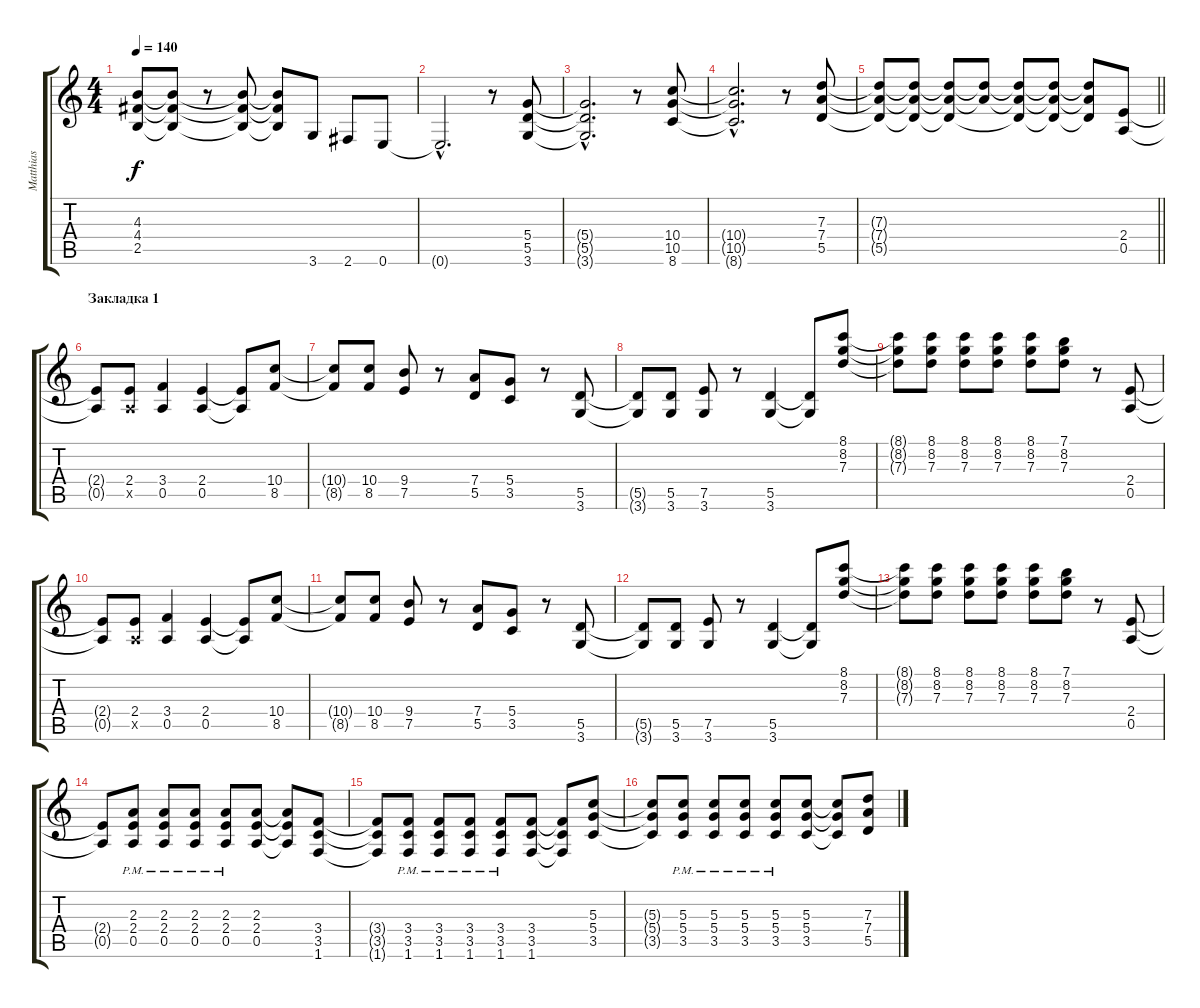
\track ("Matthias" "Matthias") {instrument distortionguitar}
\staff {score tabs}
\tuning (E4 B3 G3 D3 A2 E2) {hide}
\ts (4 4)
\tempo 140
\clef g2
\ks c
(4.3{t} 4.4{t} 2.5{t}).8{dy f} (4.3{t} 4.4{t} 2.5{t}).8 r.8 (4.3{t} 4.4{t} 2.5{t}).8 (4.3{t} 4.4{t} 2.5{t}).8 3.6.8 2.6.8 0.6.8 |
0.6{hac t}.2{d} r.8 (5.4 5.5 3.6).8 |
(5.4{hac t} 5.5{hac t} 3.6{hac t}).2{d} r.8 (10.4 10.5 8.6).8 |
(10.4{hac t} 10.5{hac t} 8.6{hac t}).2{d} r.8 (7.3 7.4 5.5).8 |
\barLineRight lightlight
(7.3{t} 7.4{t} 5.5{t}).8 (7.3{t} 7.4{t} 5.5{t}).8 (7.3{t} 7.4{t} 5.5{t}).8 (7.3{t} 7.4{t}).8 (7.3{t} 7.4{t} 5.5{t}).8 (7.3{t} 7.4{t} 5.5{t}).8 (7.3{t} 7.4{t} 5.5{t}).8 (2.4 0.5).8 |
\section ("" "Закладка 1")
(2.4{t} 0.5{t}).8 (2.4 0.5{x}).8 (3.4 0.5).4 (2.4 0.5).4 (2.4{t} 0.5{t}).8 (10.4 8.5).8 |
(10.4{t} 8.5{t}).8 (10.4 8.5).8 (9.4 7.5).8 r.8 (7.4 5.5).8 (5.4 3.5).8 r.8 (5.5 3.6).8 |
(5.5{t} 3.6{t}).8 (5.5 3.6).8 (7.5 3.6).8 r.8 (5.5 3.6).4 (5.5{t} 3.6{t}).8 (8.1 8.2 7.3).8 |
(8.1{t} 8.2{t} 7.3{t}).8 (8.1 8.2 7.3).8 (8.1 8.2 7.3).8 (8.1 8.2 7.3).8 (8.1 8.2 7.3).8 (7.1 8.2 7.3).8 r.8 (2.4 0.5).8 |
(2.4{t} 0.5{t}).8 (2.4 0.5{x}).8 (3.4 0.5).4 (2.4 0.5).4 (2.4{t} 0.5{t}).8 (10.4 8.5).8 |
(10.4{t} 8.5{t}).8 (10.4 8.5).8 (9.4 7.5).8 r.8 (7.4 5.5).8 (5.4 3.5).8 r.8 (5.5 3.6).8 |
(5.5{t} 3.6{t}).8 (5.5 3.6).8 (7.5 3.6).8 r.8 (5.5 3.6).4 (5.5{t} 3.6{t}).8 (8.1 8.2 7.3).8 |
(8.1{t} 8.2{t} 7.3{t}).8 (8.1 8.2 7.3).8 (8.1 8.2 7.3).8 (8.1 8.2 7.3).8 (8.1 8.2 7.3).8 (7.1 8.2 7.3).8 r.8 (2.4 0.5).8 |
(2.4{t} 0.5{t}).8 (2.3 2.4 0.5{pm}).8 (2.3{pm} 2.4 0.5).8 (2.3{pm} 2.4 0.5).8 (2.3{pm} 2.4 0.5).8 (2.3 2.4 0.5).8 (2.3{t} 2.4{t} 0.5{t}).8 (3.4 3.5 1.6).8 |
(3.4{t} 3.5{t} 1.6{t}).8 (3.4{pm} 3.5 1.6).8 (3.4{pm} 3.5 1.6).8 (3.4{pm} 3.5 1.6).8 (3.4{pm} 3.5 1.6).8 (3.4 3.5 1.6).8 (3.4{t} 3.5{t} 1.6{t}).8 (5.3 5.4 3.5).8 |
(5.3{t} 5.4{t} 3.5{t}).8 (5.3{pm} 5.4 3.5).8 (5.3{pm} 5.4 3.5).8 (5.3{pm} 5.4 3.5).8 (5.3{pm} 5.4 3.5).8 (5.3 5.4 3.5).8 (5.3{t} 5.4{t} 3.5{t}).8 (7.3 7.4 5.5).8
